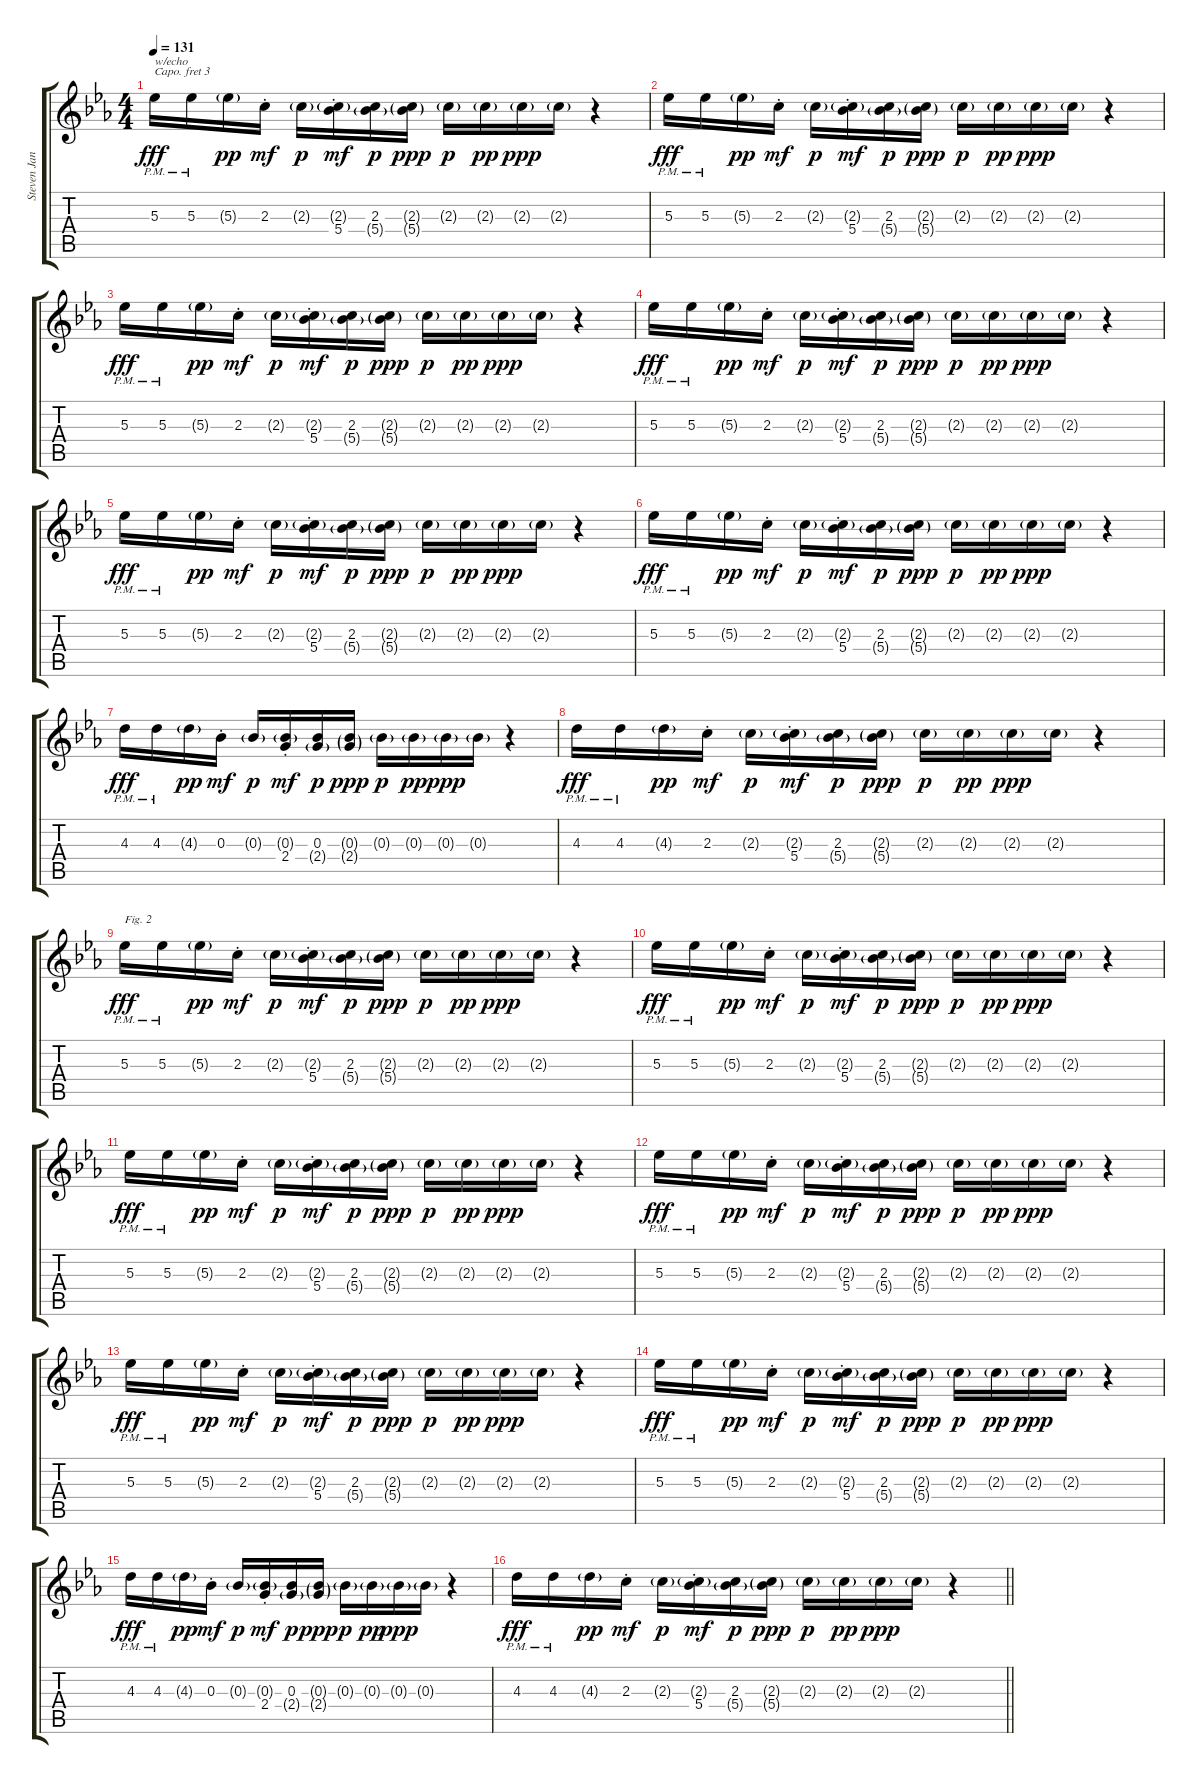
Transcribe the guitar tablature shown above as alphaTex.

\track ("Steven Janssens (elec. gtr.) Capo 3th" "Steven Jan") {instrument electricguitarclean}
\staff {score tabs}
\capo 3
\tuning (E4 B3 G3 D3 A2 E2) {hide}
\ts (4 4)
\tempo 131
\clef g2
\ks cminor
5.3{pm}.16{txt "w/echo" dy fff} 5.3{pm}.16 5.3{g}.16{dy pp} 2.3{st}.16{dy mf} 2.3{g}.16{dy p} (2.3{g} 5.4{st}).16{dy mf} (2.3 5.4{g}).16{dy p} (2.3{g} 5.4{g}).16{dy ppp} 2.3{g}.16{dy p} 2.3{g}.16{dy pp} 2.3{g}.16{dy ppp} 2.3{g}.16 r.4 |
5.3{pm}.16{dy fff} 5.3{pm}.16 5.3{g}.16{dy pp} 2.3{st}.16{dy mf} 2.3{g}.16{dy p} (2.3{g} 5.4{st}).16{dy mf} (2.3 5.4{g}).16{dy p} (2.3{g} 5.4{g}).16{dy ppp} 2.3{g}.16{dy p} 2.3{g}.16{dy pp} 2.3{g}.16{dy ppp} 2.3{g}.16 r.4 |
5.3{pm}.16{dy fff} 5.3{pm}.16 5.3{g}.16{dy pp} 2.3{st}.16{dy mf} 2.3{g}.16{dy p} (2.3{g} 5.4{st}).16{dy mf} (2.3 5.4{g}).16{dy p} (2.3{g} 5.4{g}).16{dy ppp} 2.3{g}.16{dy p} 2.3{g}.16{dy pp} 2.3{g}.16{dy ppp} 2.3{g}.16 r.4 |
5.3{pm}.16{dy fff} 5.3{pm}.16 5.3{g}.16{dy pp} 2.3{st}.16{dy mf} 2.3{g}.16{dy p} (2.3{g} 5.4{st}).16{dy mf} (2.3 5.4{g}).16{dy p} (2.3{g} 5.4{g}).16{dy ppp} 2.3{g}.16{dy p} 2.3{g}.16{dy pp} 2.3{g}.16{dy ppp} 2.3{g}.16 r.4 |
5.3{pm}.16{dy fff} 5.3{pm}.16 5.3{g}.16{dy pp} 2.3{st}.16{dy mf} 2.3{g}.16{dy p} (2.3{g} 5.4{st}).16{dy mf} (2.3 5.4{g}).16{dy p} (2.3{g} 5.4{g}).16{dy ppp} 2.3{g}.16{dy p} 2.3{g}.16{dy pp} 2.3{g}.16{dy ppp} 2.3{g}.16 r.4 |
5.3{pm}.16{dy fff} 5.3{pm}.16 5.3{g}.16{dy pp} 2.3{st}.16{dy mf} 2.3{g}.16{dy p} (2.3{g} 5.4{st}).16{dy mf} (2.3 5.4{g}).16{dy p} (2.3{g} 5.4{g}).16{dy ppp} 2.3{g}.16{dy p} 2.3{g}.16{dy pp} 2.3{g}.16{dy ppp} 2.3{g}.16 r.4 |
4.3{pm}.16{dy fff} 4.3{pm}.16 4.3{g}.16{dy pp} 0.3{st}.16{dy mf} 0.3{g}.16{dy p} (0.3{g} 2.4{st}).16{dy mf} (0.3 2.4{g}).16{dy p} (0.3{g} 2.4{g}).16{dy ppp} 0.3{g}.16{dy p} 0.3{g}.16{dy pp} 0.3{g}.16{dy ppp} 0.3{g}.16 r.4 |
4.3{pm}.16{dy fff} 4.3{pm}.16 4.3{g}.16{dy pp} 2.3{st}.16{dy mf} 2.3{g}.16{dy p} (2.3{g} 5.4{st}).16{dy mf} (2.3 5.4{g}).16{dy p} (2.3{g} 5.4{g}).16{dy ppp} 2.3{g}.16{dy p} 2.3{g}.16{dy pp} 2.3{g}.16{dy ppp} 2.3{g}.16 r.4 |
5.3{pm}.16{txt "Fig. 2" dy fff} 5.3{pm}.16 5.3{g}.16{dy pp} 2.3{st}.16{dy mf} 2.3{g}.16{dy p} (2.3{g} 5.4{st}).16{dy mf} (2.3 5.4{g}).16{dy p} (2.3{g} 5.4{g}).16{dy ppp} 2.3{g}.16{dy p} 2.3{g}.16{dy pp} 2.3{g}.16{dy ppp} 2.3{g}.16 r.4 |
5.3{pm}.16{dy fff} 5.3{pm}.16 5.3{g}.16{dy pp} 2.3{st}.16{dy mf} 2.3{g}.16{dy p} (2.3{g} 5.4{st}).16{dy mf} (2.3 5.4{g}).16{dy p} (2.3{g} 5.4{g}).16{dy ppp} 2.3{g}.16{dy p} 2.3{g}.16{dy pp} 2.3{g}.16{dy ppp} 2.3{g}.16 r.4 |
5.3{pm}.16{dy fff} 5.3{pm}.16 5.3{g}.16{dy pp} 2.3{st}.16{dy mf} 2.3{g}.16{dy p} (2.3{g} 5.4{st}).16{dy mf} (2.3 5.4{g}).16{dy p} (2.3{g} 5.4{g}).16{dy ppp} 2.3{g}.16{dy p} 2.3{g}.16{dy pp} 2.3{g}.16{dy ppp} 2.3{g}.16 r.4 |
5.3{pm}.16{dy fff} 5.3{pm}.16 5.3{g}.16{dy pp} 2.3{st}.16{dy mf} 2.3{g}.16{dy p} (2.3{g} 5.4{st}).16{dy mf} (2.3 5.4{g}).16{dy p} (2.3{g} 5.4{g}).16{dy ppp} 2.3{g}.16{dy p} 2.3{g}.16{dy pp} 2.3{g}.16{dy ppp} 2.3{g}.16 r.4 |
5.3{pm}.16{dy fff} 5.3{pm}.16 5.3{g}.16{dy pp} 2.3{st}.16{dy mf} 2.3{g}.16{dy p} (2.3{g} 5.4{st}).16{dy mf} (2.3 5.4{g}).16{dy p} (2.3{g} 5.4{g}).16{dy ppp} 2.3{g}.16{dy p} 2.3{g}.16{dy pp} 2.3{g}.16{dy ppp} 2.3{g}.16 r.4 |
5.3{pm}.16{dy fff} 5.3{pm}.16 5.3{g}.16{dy pp} 2.3{st}.16{dy mf} 2.3{g}.16{dy p} (2.3{g} 5.4{st}).16{dy mf} (2.3 5.4{g}).16{dy p} (2.3{g} 5.4{g}).16{dy ppp} 2.3{g}.16{dy p} 2.3{g}.16{dy pp} 2.3{g}.16{dy ppp} 2.3{g}.16 r.4 |
4.3{pm}.16{dy fff} 4.3{pm}.16 4.3{g}.16{dy pp} 0.3{st}.16{dy mf} 0.3{g}.16{dy p} (0.3{g} 2.4{st}).16{dy mf} (0.3 2.4{g}).16{dy p} (0.3{g} 2.4{g}).16{dy ppp} 0.3{g}.16{dy p} 0.3{g}.16{dy pp} 0.3{g}.16{dy ppp} 0.3{g}.16 r.4 |
\barLineRight lightlight
4.3{pm}.16{dy fff} 4.3{pm}.16 4.3{g}.16{dy pp} 2.3{st}.16{dy mf} 2.3{g}.16{dy p} (2.3{g} 5.4{st}).16{dy mf} (2.3 5.4{g}).16{dy p} (2.3{g} 5.4{g}).16{dy ppp} 2.3{g}.16{dy p} 2.3{g}.16{dy pp} 2.3{g}.16{dy ppp} 2.3{g}.16 r.4
